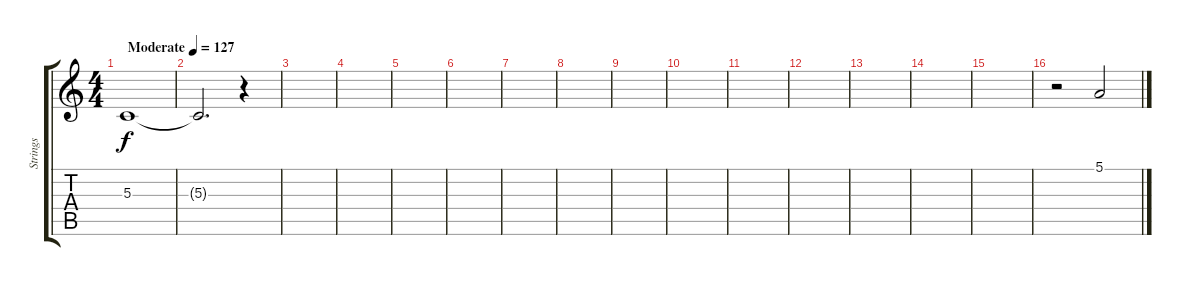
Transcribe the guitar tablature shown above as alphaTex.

\track ("Strings" "Strings") {instrument tremolostrings}
\staff {score tabs}
\tuning (E4 B3 G3 D3 A2 E2) {hide}
\ts (4 4)
\tempo (127 "Moderate")
\clef g2
\ks c
5.3.1{dy f volume 9 instrument tremolostrings} |
5.3{t}.2{d} r.4 |
|
|
|
|
|
|
|
|
|
|
|
|
|
r.2 5.1.2{volume 11}
